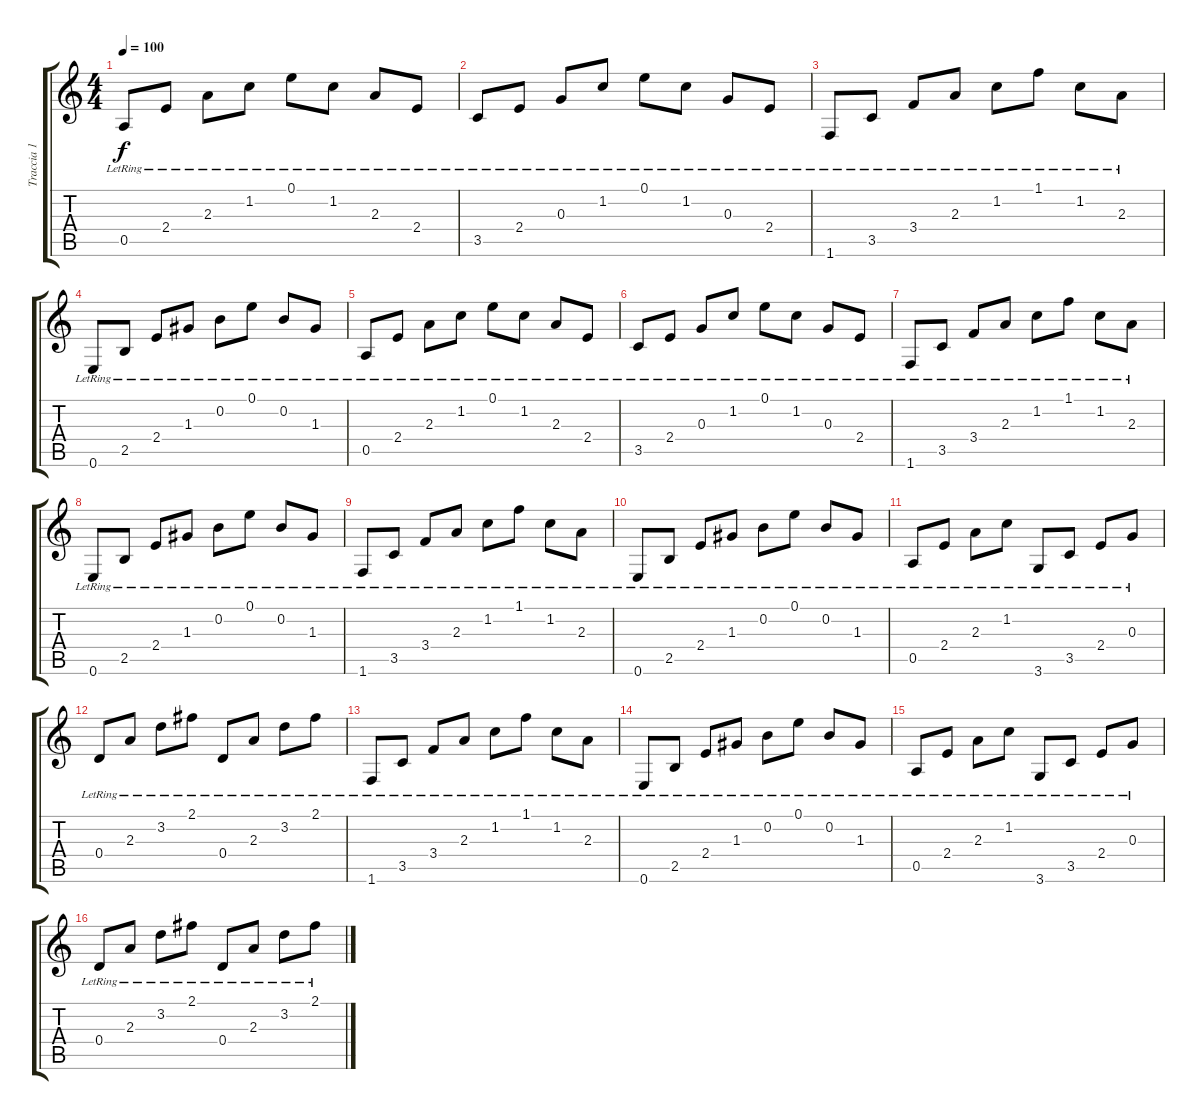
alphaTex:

\track ("Traccia 1" "Traccia 1") {instrument electricguitarclean}
\staff {score tabs}
\tuning (E4 B3 G3 D3 A2 E2) {hide}
\ts (4 4)
\tempo 100
\clef g2
\ks c
0.5{lr}.8{dy f} 2.4{lr}.8 2.3{lr}.8 1.2{lr}.8 0.1{lr}.8 1.2{lr}.8 2.3{lr}.8 2.4{lr}.8 |
3.5{lr}.8 2.4{lr}.8 0.3{lr}.8 1.2{lr}.8 0.1{lr}.8 1.2{lr}.8 0.3{lr}.8 2.4{lr}.8 |
1.6{lr}.8 3.5{lr}.8 3.4{lr}.8 2.3{lr}.8 1.2{lr}.8 1.1{lr}.8 1.2{lr}.8 2.3{lr}.8 |
0.6{lr}.8 2.5{lr}.8 2.4{lr}.8 1.3{lr}.8 0.2{lr}.8 0.1{lr}.8 0.2{lr}.8 1.3{lr}.8 |
0.5{lr}.8 2.4{lr}.8 2.3{lr}.8 1.2{lr}.8 0.1{lr}.8 1.2{lr}.8 2.3{lr}.8 2.4{lr}.8 |
3.5{lr}.8 2.4{lr}.8 0.3{lr}.8 1.2{lr}.8 0.1{lr}.8 1.2{lr}.8 0.3{lr}.8 2.4{lr}.8 |
1.6{lr}.8 3.5{lr}.8 3.4{lr}.8 2.3{lr}.8 1.2{lr}.8 1.1{lr}.8 1.2{lr}.8 2.3{lr}.8 |
0.6{lr}.8 2.5{lr}.8 2.4{lr}.8 1.3{lr}.8 0.2{lr}.8 0.1{lr}.8 0.2{lr}.8 1.3{lr}.8 |
1.6{lr}.8 3.5{lr}.8 3.4{lr}.8 2.3{lr}.8 1.2{lr}.8 1.1{lr}.8 1.2{lr}.8 2.3{lr}.8 |
0.6{lr}.8 2.5{lr}.8 2.4{lr}.8 1.3{lr}.8 0.2{lr}.8 0.1{lr}.8 0.2{lr}.8 1.3{lr}.8 |
0.5{lr}.8 2.4{lr}.8 2.3{lr}.8 1.2{lr}.8 3.6{lr}.8 3.5{lr}.8 2.4{lr}.8 0.3{lr}.8 |
0.4{lr}.8 2.3{lr}.8 3.2{lr}.8 2.1{lr}.8 0.4{lr}.8 2.3{lr}.8 3.2{lr}.8 2.1{lr}.8 |
1.6{lr}.8 3.5{lr}.8 3.4{lr}.8 2.3{lr}.8 1.2{lr}.8 1.1{lr}.8 1.2{lr}.8 2.3{lr}.8 |
0.6{lr}.8 2.5{lr}.8 2.4{lr}.8 1.3{lr}.8 0.2{lr}.8 0.1{lr}.8 0.2{lr}.8 1.3{lr}.8 |
0.5{lr}.8 2.4{lr}.8 2.3{lr}.8 1.2{lr}.8 3.6{lr}.8 3.5{lr}.8 2.4{lr}.8 0.3{lr}.8 |
0.4{lr}.8 2.3{lr}.8 3.2{lr}.8 2.1{lr}.8 0.4{lr}.8 2.3{lr}.8 3.2{lr}.8 2.1{lr}.8
